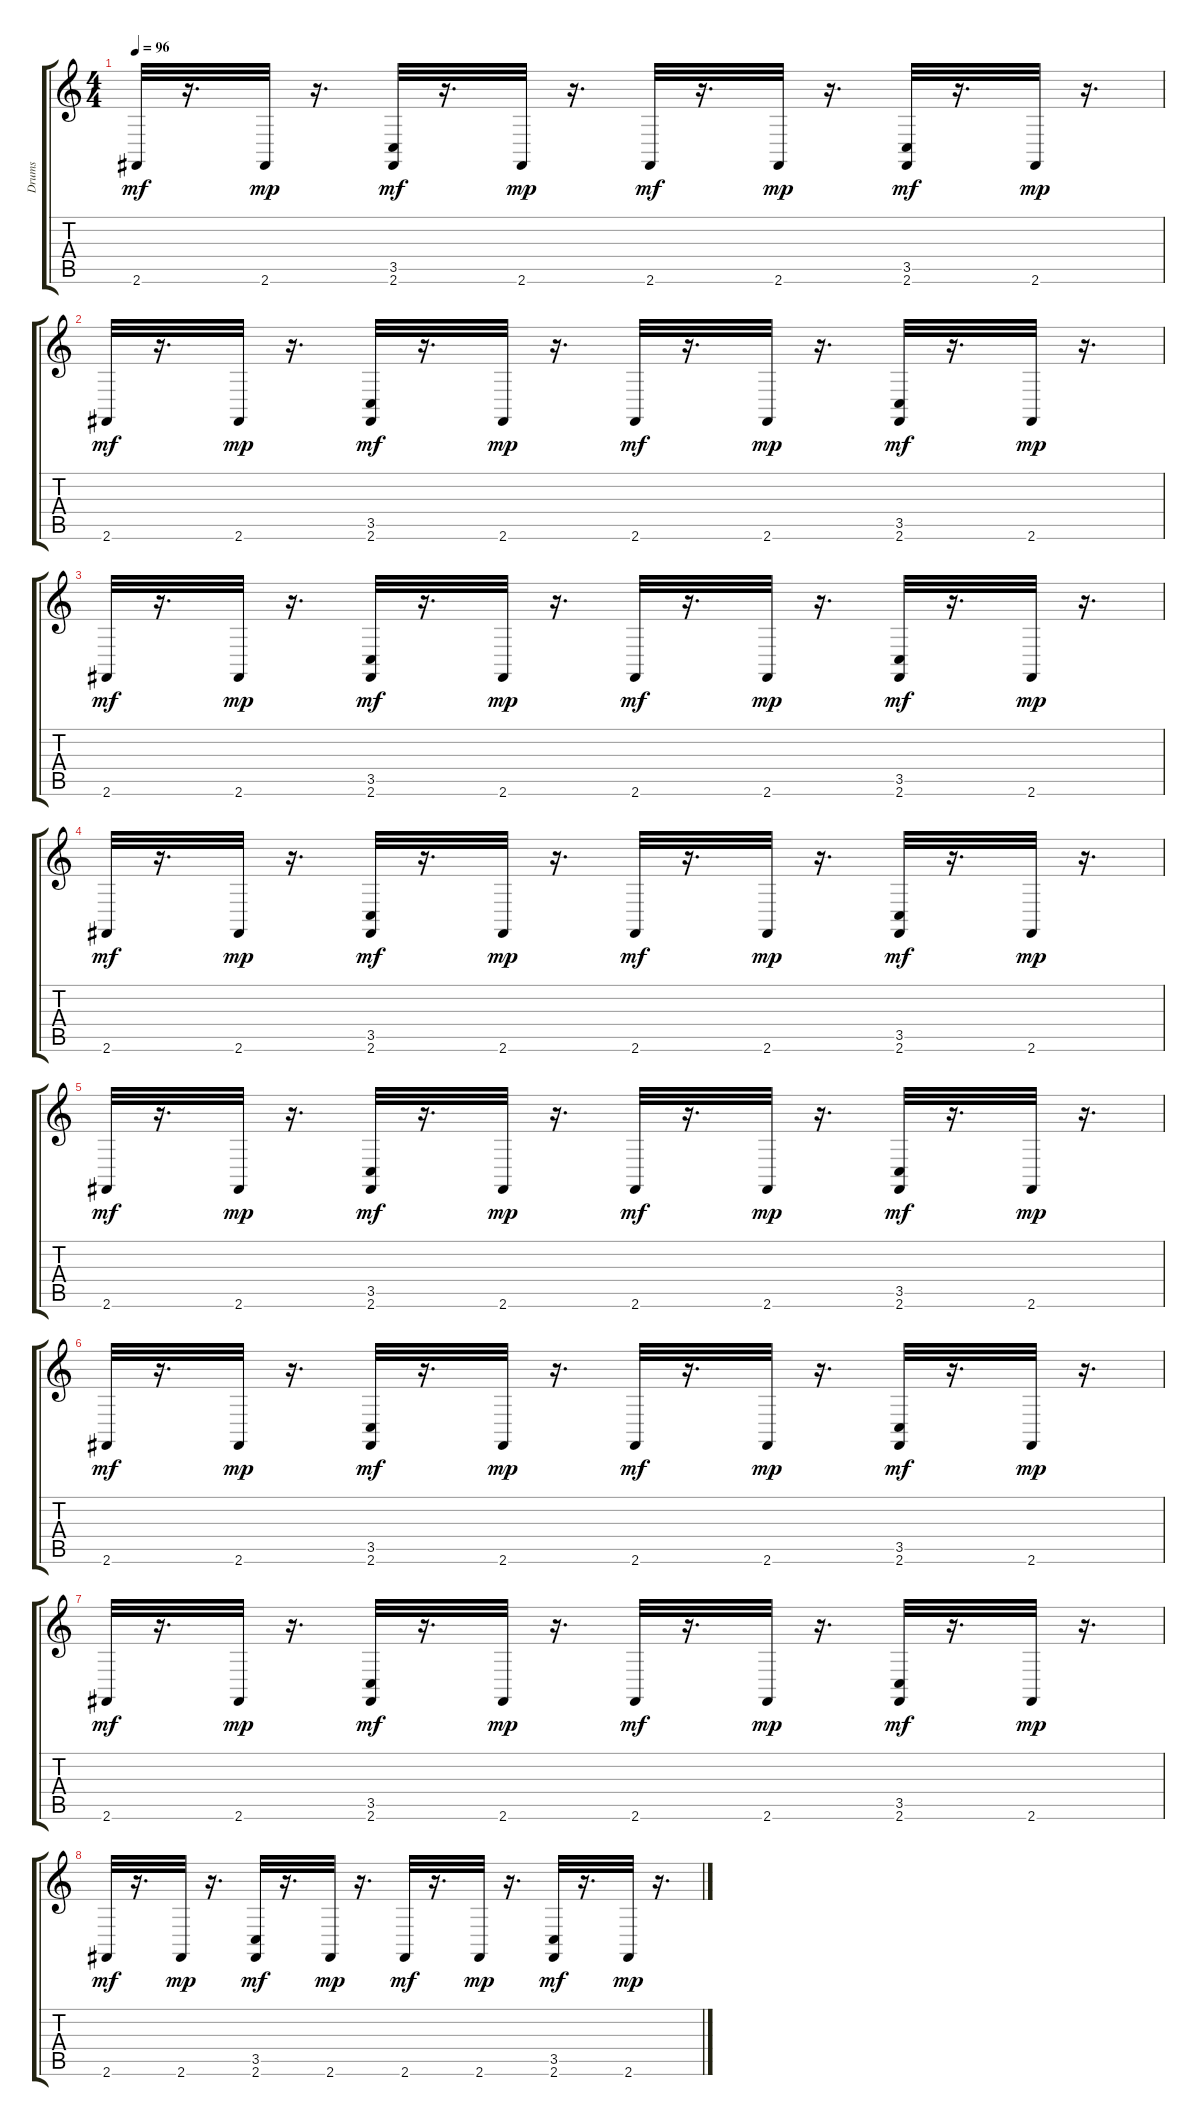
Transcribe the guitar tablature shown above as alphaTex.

\track ("Drums" "Drums") {instrument synthdrum}
\staff {score tabs}
\tuning (E4 B3 G3 D3 A2 E2) {hide}
\ts (4 4)
\tempo 96
\clef g2
\ks c
2.6.32{dy mf} r.16{d} 2.6.32{dy mp} r.16{d} (3.5 2.6).32{dy mf} r.16{d} 2.6.32{dy mp} r.16{d} 2.6.32{dy mf} r.16{d} 2.6.32{dy mp} r.16{d} (3.5 2.6).32{dy mf} r.16{d} 2.6.32{dy mp} r.16{d} |
2.6.32{dy mf} r.16{d} 2.6.32{dy mp} r.16{d} (3.5 2.6).32{dy mf} r.16{d} 2.6.32{dy mp} r.16{d} 2.6.32{dy mf} r.16{d} 2.6.32{dy mp} r.16{d} (3.5 2.6).32{dy mf} r.16{d} 2.6.32{dy mp} r.16{d} |
2.6.32{dy mf} r.16{d} 2.6.32{dy mp} r.16{d} (3.5 2.6).32{dy mf} r.16{d} 2.6.32{dy mp} r.16{d} 2.6.32{dy mf} r.16{d} 2.6.32{dy mp} r.16{d} (3.5 2.6).32{dy mf} r.16{d} 2.6.32{dy mp} r.16{d} |
2.6.32{dy mf} r.16{d} 2.6.32{dy mp} r.16{d} (3.5 2.6).32{dy mf} r.16{d} 2.6.32{dy mp} r.16{d} 2.6.32{dy mf} r.16{d} 2.6.32{dy mp} r.16{d} (3.5 2.6).32{dy mf} r.16{d} 2.6.32{dy mp} r.16{d} |
2.6.32{dy mf} r.16{d} 2.6.32{dy mp} r.16{d} (3.5 2.6).32{dy mf} r.16{d} 2.6.32{dy mp} r.16{d} 2.6.32{dy mf} r.16{d} 2.6.32{dy mp} r.16{d} (3.5 2.6).32{dy mf} r.16{d} 2.6.32{dy mp} r.16{d} |
2.6.32{dy mf} r.16{d} 2.6.32{dy mp} r.16{d} (3.5 2.6).32{dy mf} r.16{d} 2.6.32{dy mp} r.16{d} 2.6.32{dy mf} r.16{d} 2.6.32{dy mp} r.16{d} (3.5 2.6).32{dy mf} r.16{d} 2.6.32{dy mp} r.16{d} |
2.6.32{dy mf} r.16{d} 2.6.32{dy mp} r.16{d} (3.5 2.6).32{dy mf} r.16{d} 2.6.32{dy mp} r.16{d} 2.6.32{dy mf} r.16{d} 2.6.32{dy mp} r.16{d} (3.5 2.6).32{dy mf} r.16{d} 2.6.32{dy mp} r.16{d} |
2.6.32{dy mf} r.16{d} 2.6.32{dy mp} r.16{d} (3.5 2.6).32{dy mf} r.16{d} 2.6.32{dy mp} r.16{d} 2.6.32{dy mf} r.16{d} 2.6.32{dy mp} r.16{d} (3.5 2.6).32{dy mf} r.16{d} 2.6.32{dy mp} r.16{d}
